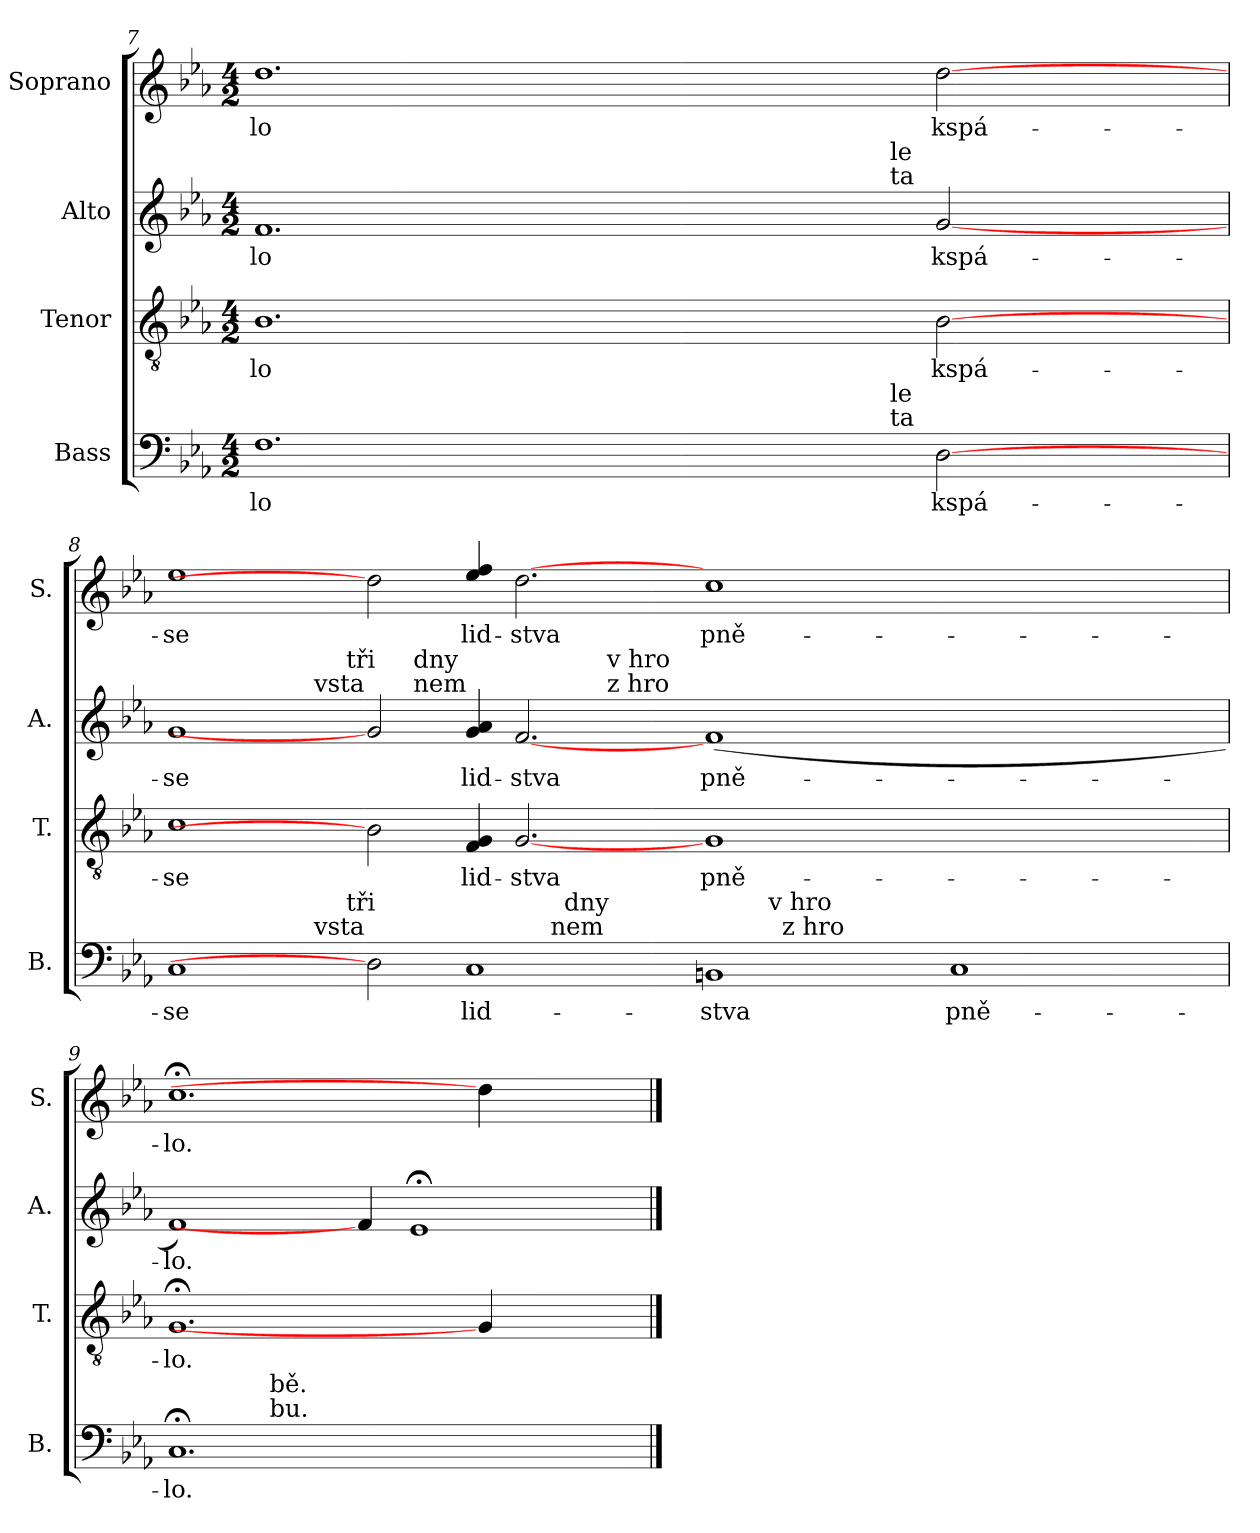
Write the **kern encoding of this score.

**kern	**text	**kern	**text	**kern	**text	**kern	**text
*part4	*part4	*part3	*part3	*part2	*part2	*part1	*part1
*staff4	*staff4	*staff3	*staff3	*staff2	*staff2	*staff1	*staff1
*I"Bass	*	*I"Tenor	*	*I"Alto	*	*I"Soprano	*
*I'B.	*	*I'T.	*	*I'A.	*	*I'S.	*
*clefF4	*	*clefGv2	*	*clefG2	*	*clefG2	*
*k[b-e-a-]	*	*k[b-e-a-]	*	*k[b-e-a-]	*	*k[b-e-a-]	*
*E-:	*	*E-:	*	*E-:	*	*E-:	*
*M4/2	*	*M4/2	*	*M4/2	*	*M4/2	*
=7	=7	=7	=7	=7	=7	=7	=7
!	!	!	!	!LO:TX:a:t=bě,	!	!	!
!	!	!	!	!LO:TX:a:t=bu	!	!	!
!LO:TX:a:t=bě,	!	!	!	!	!	!	!
!LO:TX:a:t=bu	!	!	!	!	!	!	!
!	!LO:LY:a:rj	!	!LO:LY:b:rj	!	!LO:LY:a:rj	!	!LO:LY:b:rj
*^	*	*	*	*^	*	*	*
1.F	1ryy	-lo	1.B-	-lo	1.f	1ryy	-lo	1.dd	-lo
.	4...ryy	.	.	.	.	4...ryy	.	.	.
!	!	!	!	!	!	!LO:TX:a:t=ta	!	!	!
!	!	!	!	!	!	!LO:TX:a:t=le	!	!	!
!	!LO:TX:a:t=ta	!	!	!	!	!	!	!	!
!	!LO:TX:a:t=le	!	!	!	!	!	!	!	!
.	2ryy	.	.	.	.	2ryy	.	.	.
!	!	!LO:LY:a:rj	!	!LO:LY:b:rj	!	!	!LO:LY:a	!	!LO:LY:b
[2D	.	kspá-	[2B-	kspá-	[2g	.	kspá-	[2dd	kspá-
.	32ryy	.	.	.	.	32ryy	.	.	.
=8	=8	=8	=8	=8	=8	=8	=8	=8	=8
!	!	!	!	!	!LO:TX:a:t=žels	!	!	!	!
!	!	!	!	!	!LO:TX:a:t=ké	!	!	!	!
!LO:TX:a:t=žels	!	!	!	!	!	!	!	!	!
!LO:TX:a:t=ké	!	!	!	!	!	!	!	!	!
!	!	!LO:LY:a	!	!LO:LY:b	!	!	!LO:LY:a	!	!LO:LY:b
*^	*^	*	*	*	*^	*^	*	*	*
*	*	*^	*^	*	*	*	*	*	*^	*	*	*	*
*	*	*	*	*	*	*	*	*	*	*	*	*	*	*	*	*
1C	2ryy	2...ryy	1ryy	1...ryy	1ryy	-se	1c	-se	1g	2ryy	2...ryy	1ryy	0ryy	-se	1ee-	-se
.	4ryy	.	.	.	.	.	.	.	.	4ryy	.	.	.	.	.	.
.	16ryy	.	.	.	.	.	.	.	.	16ryy	.	.	.	.	.	.
!	!	!	!	!	!	!	!	!	!	!LO:TX:a:t=vsta	!	!	!	!	!	!
!	!LO:TX:a:t=vsta	!	!	!	!	!	!	!	!	!	!	!	!	!	!	!
.	1ryy	.	.	.	.	.	.	.	.	1ryy	.	.	.	.	.	.
!	!	!	!	!	!	!	!	!	!	!	!LO:TX:a:t=tři	!	!	!	!	!
!	!	!LO:TX:a:t=tři	!	!	!	!	!	!	!	!	!	!	!	!	!	!
.	.	1ryy	.	.	.	.	.	.	.	.	1ryy	.	.	.	.	.
2D]	.	.	2ryy	.	1ryy	.	2B-]	.	2g]	.	.	8..ryy	.	.	2dd]	.
!	!	!	!	!	!	!	!	!	!	!	!	!LO:TX:a:t=nem	!	!	!	!
!	!	!	!	!	!	!	!	!	!	!	!	!LO:TX:a:t=dny	!	!	!	!
.	.	.	.	.	.	.	.	.	.	.	.	1ryy	.	.	.	.
!	!	!	!	!	!	!LO:LY:a	!	!LO:LY:b	!	!	!	!	!	!LO:LY:a	!	!LO:LY:b
1C	.	.	4ryy	.	.	lid-	(<4F/ 4G/	lid-	(<4g/ 4a-/	.	.	.	.	lid-	(4ee-/ 4ff/	lid-
!	!	!	!	!	!	!	!	!LO:LY:b	!	!	!	!	!	!LO:LY:a	!	!LO:LY:b
.	.	.	16.ryy	.	.	.	[2.G	-stva	[2.f	.	.	.	.	-stva	[2.dd	-stva
.	1ryy	.	.	.	.	.	.	.	.	1ryy	.	.	.	.	.	.
!	!	!	!LO:TX:a:t=nem	!	!	!	!	!	!	!	!	!	!	!	!	!
.	.	.	1ryy	.	.	.	.	.	.	.	.	.	.	.	.	.
!	!	!	!	!LO:TX:a:t=dny	!	!	!	!	!	!	!	!	!	!	!	!
.	.	.	.	1ryy	.	.	.	.	.	.	.	.	.	.	.	.
.	.	1ryy	.	.	.	.	.	.	.	.	1ryy	.	.	.	.	.
!	!	!	!	!	!	!	!	!	!	!	!	!	!LO:TX:a:t=z hro	!	!	!
!	!	!	!	!	!	!	!	!	!	!	!	!	!LO:TX:a:t=v hro	!	!	!
.	.	.	.	.	2ryy	.	.	.	.	.	.	.	1ryy	.	.	.
.	.	.	.	.	.	.	.	.	.	.	.	1ryy	.	.	.	.
!	!	!	!	!	!	!LO:LY:a	!	!LO:LY:b	!	!	!	!	!	!LO:LY:a	!	!LO:LY:b
1BBn	.	.	.	.	4ryy	-stva	1G	pně-	(<1f	.	.	.	.	pně-	1cc	pně-
.	.	.	.	.	32ryy	.	.	.	.	.	.	.	.	.	.	.
!	!	!	!	!	!LO:TX:a:t=v hro	!	!	!	!	!	!	!	!	!	!	!
.	.	.	.	.	1ryy	.	.	.	.	.	.	.	.	.	.	.
!	!LO:TX:a:t=z hro	!	!	!	!	!	!	!	!	!	!	!	!	!	!	!
.	1ryy	.	.	.	.	.	.	.	.	1ryy	.	.	.	.	.	.
.	.	.	1ryy	.	.	.	.	.	.	.	.	.	.	.	.	.
.	.	.	.	1ryy	.	.	.	.	.	.	.	.	.	.	.	.
.	.	1ryy	.	.	.	.	.	.	.	.	1ryy	.	.	.	.	.
.	.	.	.	.	.	.	.	.	.	.	.	.	1.ryy	.	.	.
.	.	.	.	.	.	.	.	.	.	.	.	1ryy	.	.	.	.
!	!	!	!	!	!	!LO:LY:a	!	!	!	!	!	!	!	!	!	!
1C	.	.	.	.	.	pně-	1ryy	.	1ryy	.	.	.	.	.	1ryy	.
.	.	.	.	.	2ryy	.	.	.	.	.	.	.	.	.	.	.
.	2ryy	.	.	.	.	.	.	.	.	2ryy	.	.	.	.	.	.
.	.	.	2ryy	.	.	.	.	.	.	.	.	.	.	.	.	.
.	.	.	.	2ryy	.	.	.	.	.	.	.	.	.	.	.	.
.	.	2ryy	.	.	.	.	.	.	.	.	2ryy	.	.	.	.	.
.	.	.	.	.	.	.	.	.	.	.	.	4ryy	.	.	.	.
.	.	.	.	.	8..ryy	.	.	.	.	.	.	.	.	.	.	.
.	8.ryy	.	.	.	.	.	.	.	.	8.ryy	.	.	.	.	.	.
.	.	.	8ryy	.	.	.	.	.	.	.	.	.	.	.	.	.
.	.	.	.	8ryy	.	.	.	.	.	.	.	.	.	.	.	.
.	.	16ryy	.	.	.	.	.	.	.	.	16ryy	.	.	.	.	.
.	.	.	32ryy	.	.	.	.	.	.	.	.	32ryy	.	.	.	.
=9	=9	=9	=9	=9	=9	=9	=9	=9	=9	=9	=9	=9	=9	=9	=9	=9
!	!	!	!	!	!	!	!	!	!LO:TX:a:t=bu.	!	!	!	!	!	!	!
!	!	!	!	!	!	!	!	!	!LO:TX:a:t=bě.	!	!	!	!	!	!	!
!	!	!	!	!	!	!LO:LY:a:rj	!	!LO:LY:b:rj	!	!	!	!	!	!LO:LY:a:rj	!	!LO:LY:b:rj
*	*v	*v	*v	*v	*v	*	*	*	*v	*v	*v	*v	*v	*	*	*
1.C;	4ryy	-lo.	1.G;	-lo.	1f)	-lo.	1.cc;<	-lo.
.	8ryy	.	.	.	.	.	.	.
.	32ryy	.	.	.	.	.	.	.
!	!LO:TX:a:t=bu.	!	!	!	!	!	!	!
!	!LO:TX:a:t=bě.	!	!	!	!	!	!	!
.	1ryy	.	.	.	.	.	.	.
.	.	.	.	.	4f]	.	.	.
.	.	.	.	.	1e-;	.	.	.
.	2ryy	.	.	.	.	.	.	.
2.ryy	.	.	4G]	.	.	.	4dd]	.
.	.	.	2ryy	.	.	.	2ryy	.
.	4ryy	.	.	.	.	.	.	.
.	16.ryy	.	.	.	.	.	.	.
*v	*v	*	*	*	*	*	*	*
==	==	==	==	==	==	==	==
*-	*-	*-	*-	*-	*-	*-	*-
